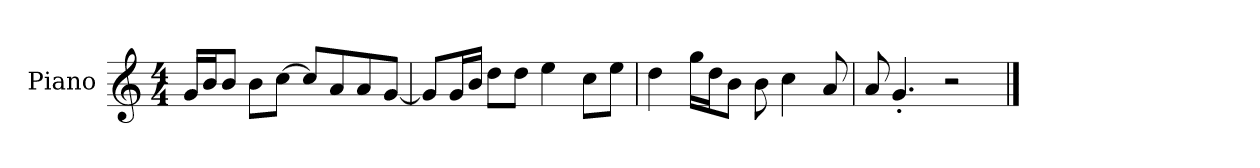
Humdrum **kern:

**kern
*part1
*staff1
*I"Piano
*I'P-no
*clefG2
*k[]
*M4/4
*MM90
=1
16g/LL
16b/J
8b/J
8b\L
[8cc\J
8cc/L]
8a/
8a/
[8g/J
=2
8g/L]
16g/L
16b/JJ
8dd\L
8dd\J
4ee\
8cc\L
8ee\J
=3
4dd\
16gg\LL
16dd\J
8b\J
8b\
4cc\
8a/
=4
8a/
4.g'/
2r
==
*-
